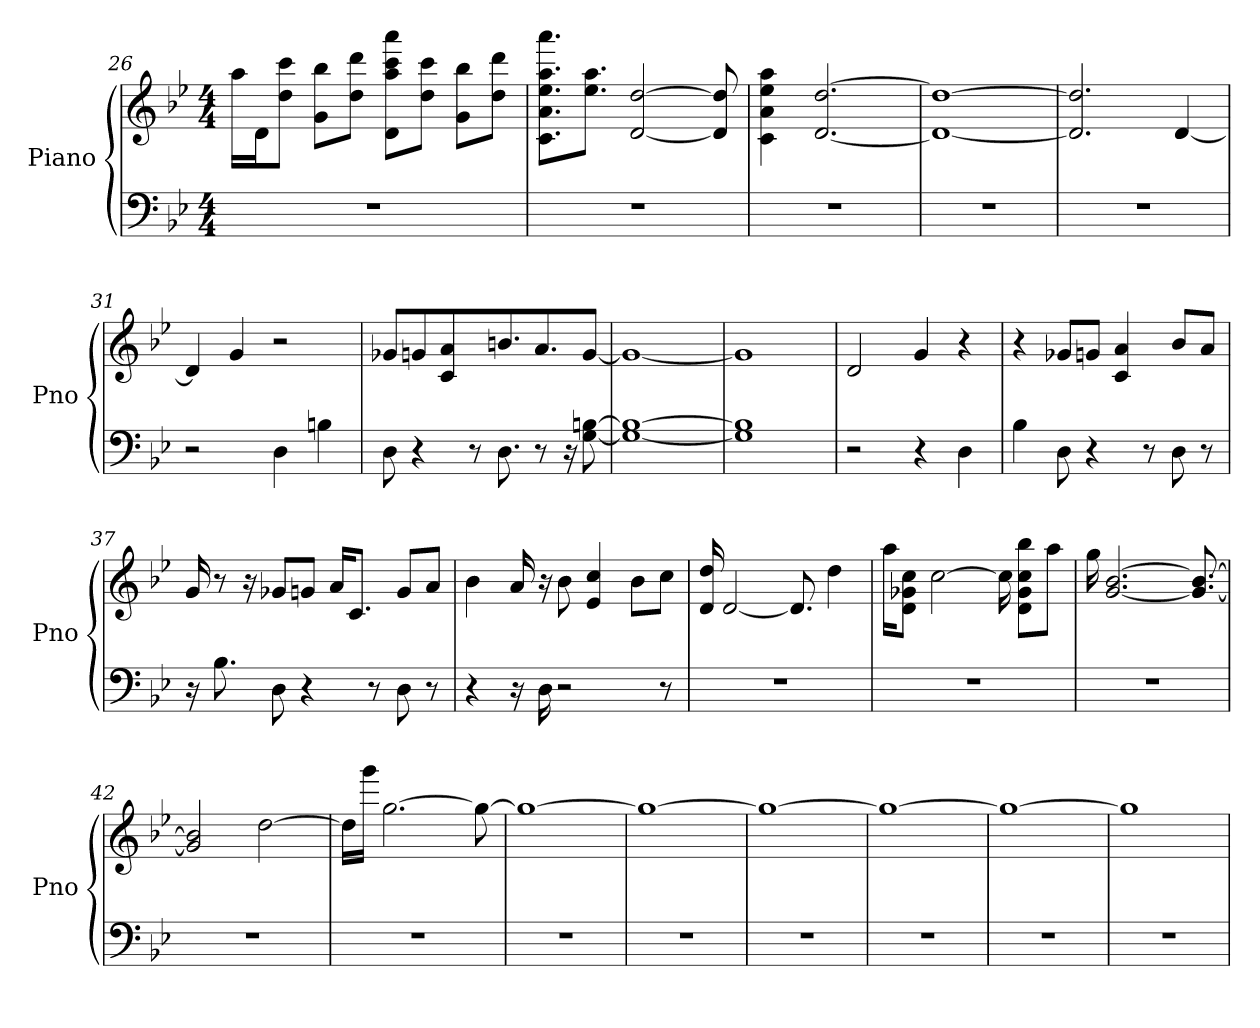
**kern	**kern
*part1	*part1
*staff2	*staff1
*I"Piano	*
*I'Pno	*
*clefF4	*clefG2
*k[b-e-]	*k[b-e-]
*B-:	*B-:
*M4/4	*M4/4
=26	=26
1r	16aa\LL
.	16d\J
.	8ccc\ 8dd\J
.	8bb-\ 8g\L
.	8dd\ 8ddd\J
.	8aa\ 8ccc\ 8aaa\ 8d\L
.	8ccc\ 8dd\J
.	8bb-\ 8g\L
.	8dd\ 8ddd\J
=27	=27
1r	8.a\ 8.aaa\ 8.ee-\ 8.aa\ 8.c\L
.	8.ee-\ 8.aa\J
.	[2dd [2d
.	8dd] 8d]
=28	=28
1r	4a 4ee- 4aa 4c
.	[2.dd [2.d
=29	=29
1r	1dd_ 1d_
=30	=30
1r	2.dd] 2.d]
.	[4d
=31	=31
2r	4d]
.	4g
4D	2r
4B	.
=32	=32
8D	8g-/L
4r	8g/J
.	4c 4a
8r	.
8.D	8.b/L
8r	8.a/J
16r	.
[8G [8B	[8gJ
=33	=33
1G_ 1B_	1g_
=34	=34
1G] 1B]	1g]
=35	=35
2r	2d
4r	4g
4D	4r
=36	=36
4B-	4r
8D	8g-/L
4r	8g/J
.	4a 4c
8r	.
8D	8b-/L
8r	8a/J
=37	=37
16r	16g
8.B-	8r
.	16r
8D	8g-/L
4r	8g/J
.	16a/KL
.	8.c/J
8r	.
8D	8g/L
8r	8a/J
=38	=38
4r	4b-
16r	16a
16D	16r
2r	8b-
.	4e- 4cc
.	8b-\L
8r	8cc\J
=39	=39
1r	16dd 16d
.	[2d
.	8.d]
.	4dd
=40	=40
1r	16aa\KL
.	8d\ 8g-\ 8cc\J
.	[2cc
.	16cc]
.	8d\ 8g-\ 8cc\ 8bb-\L
.	8aa\J
=41	=41
1r	16gg
.	[2.g [2.b-
.	8.g_ 8.b-_
=42	=42
1r	2g] 2b-]
.	[2dd
=43	=43
1r	16dd\LL]
.	16ggg\JJ
.	[2.gg
.	8gg_
=44	=44
1r	1gg_
=45	=45
1r	1gg_
=46	=46
1r	1gg_
=47	=47
1r	1gg_
=48	=48
1r	1gg_
=49	=49
1r	1gg]
=	=
*-	*-
